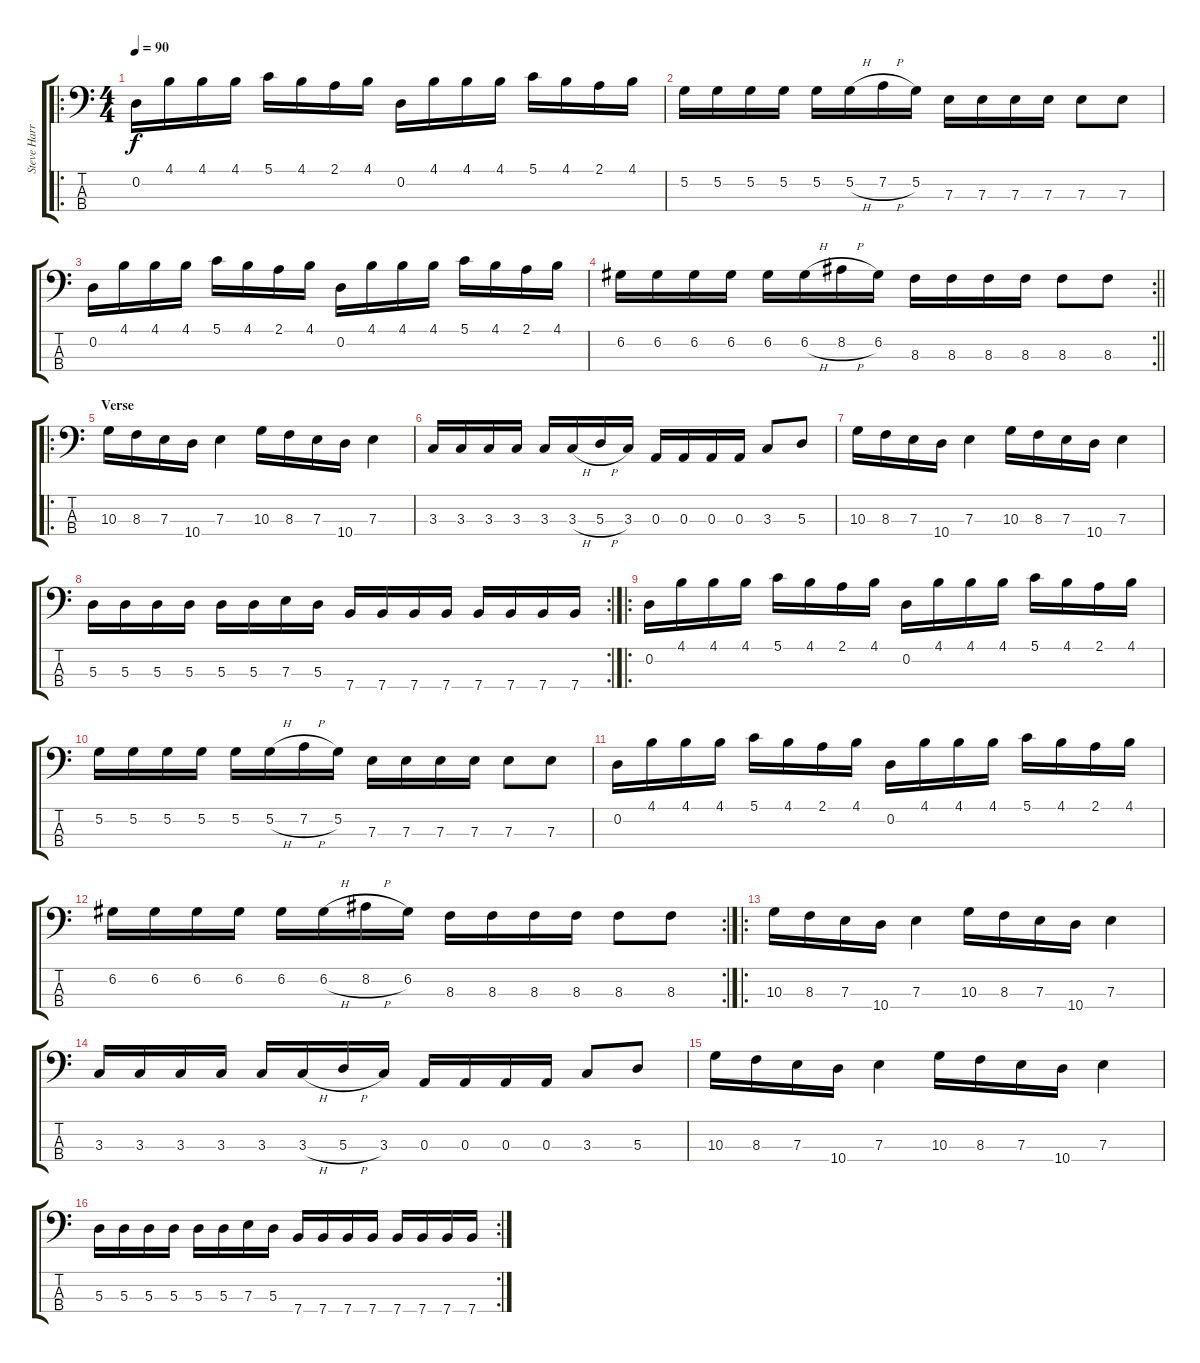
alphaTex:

\track ("Steve Harris" "Steve Harr") {instrument electricbassfinger}
\staff {score tabs}
\tuning (G2 D2 A1 E1) {hide}
\ro
\ts (4 4)
\tempo 90
\clef f4
\ks c
0.2.16{dy f} 4.1.16 4.1.16 4.1.16 5.1.16 4.1.16 2.1.16 4.1.16 0.2.16 4.1.16 4.1.16 4.1.16 5.1.16 4.1.16 2.1.16 4.1.16 |
5.2.16 5.2.16 5.2.16 5.2.16 5.2.16 5.2{h}.16 7.2{h}.16 5.2.16 7.3.16 7.3.16 7.3.16 7.3.16 7.3.8 7.3.8 |
0.2.16 4.1.16 4.1.16 4.1.16 5.1.16 4.1.16 2.1.16 4.1.16 0.2.16 4.1.16 4.1.16 4.1.16 5.1.16 4.1.16 2.1.16 4.1.16 |
\rc 2
\barLineRight lightlight
6.2.16 6.2.16 6.2.16 6.2.16 6.2.16 6.2{h}.16 8.2{h}.16 6.2.16 8.3.16 8.3.16 8.3.16 8.3.16 8.3.8 8.3.8 |
\ro
\section ("" "Verse")
10.3.16 8.3.16 7.3.16 10.4.16 7.3.4 10.3.16 8.3.16 7.3.16 10.4.16 7.3.4 |
3.3.16 3.3.16 3.3.16 3.3.16 3.3.16 3.3{h}.16 5.3{h}.16 3.3.16 0.3.16 0.3.16 0.3.16 0.3.16 3.3.8 5.3.8 |
10.3.16 8.3.16 7.3.16 10.4.16 7.3.4 10.3.16 8.3.16 7.3.16 10.4.16 7.3.4 |
\rc 2
5.3.16 5.3.16 5.3.16 5.3.16 5.3.16 5.3.16 7.3.16 5.3.16 7.4.16 7.4.16 7.4.16 7.4.16 7.4.16 7.4.16 7.4.16 7.4.16 |
\ro
0.2.16 4.1.16 4.1.16 4.1.16 5.1.16 4.1.16 2.1.16 4.1.16 0.2.16 4.1.16 4.1.16 4.1.16 5.1.16 4.1.16 2.1.16 4.1.16 |
5.2.16 5.2.16 5.2.16 5.2.16 5.2.16 5.2{h}.16 7.2{h}.16 5.2.16 7.3.16 7.3.16 7.3.16 7.3.16 7.3.8 7.3.8 |
0.2.16 4.1.16 4.1.16 4.1.16 5.1.16 4.1.16 2.1.16 4.1.16 0.2.16 4.1.16 4.1.16 4.1.16 5.1.16 4.1.16 2.1.16 4.1.16 |
\rc 2
6.2.16 6.2.16 6.2.16 6.2.16 6.2.16 6.2{h}.16 8.2{h}.16 6.2.16 8.3.16 8.3.16 8.3.16 8.3.16 8.3.8 8.3.8 |
\ro
10.3.16 8.3.16 7.3.16 10.4.16 7.3.4 10.3.16 8.3.16 7.3.16 10.4.16 7.3.4 |
3.3.16 3.3.16 3.3.16 3.3.16 3.3.16 3.3{h}.16 5.3{h}.16 3.3.16 0.3.16 0.3.16 0.3.16 0.3.16 3.3.8 5.3.8 |
10.3.16 8.3.16 7.3.16 10.4.16 7.3.4 10.3.16 8.3.16 7.3.16 10.4.16 7.3.4 |
\rc 2
5.3.16 5.3.16 5.3.16 5.3.16 5.3.16 5.3.16 7.3.16 5.3.16 7.4.16 7.4.16 7.4.16 7.4.16 7.4.16 7.4.16 7.4.16 7.4.16
